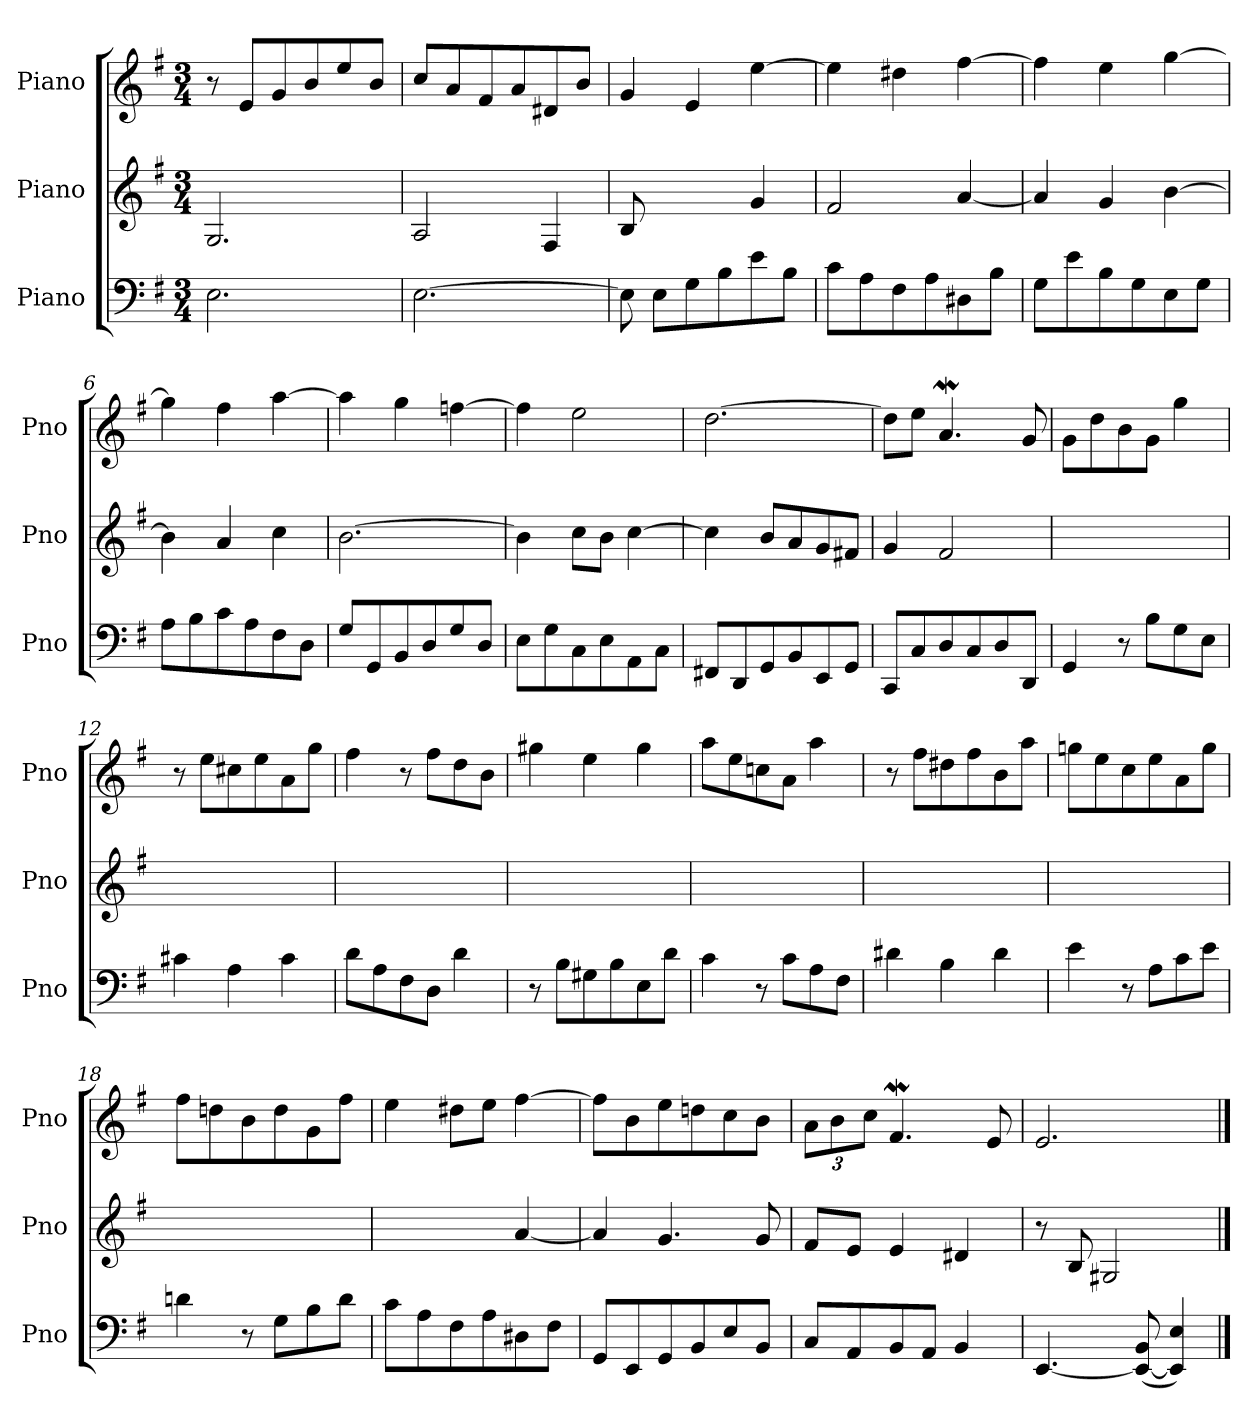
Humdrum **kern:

**kern	**kern	**kern
*part3	*part2	*part1
*staff3	*staff2	*staff1
*I"Piano	*I"Piano	*I"Piano
*I'Pno	*I'Pno	*I'Pno
*clefF4	*clefG2	*clefG2
*k[f#]	*k[f#]	*k[f#]
*e:	*e:	*e:
*M3/4	*M3/4	*M3/4
=1	=1	=1
2.E\	2.G/	8r
.	.	8e/L
.	.	8g/
.	.	8b/
.	.	8ee/
.	.	8b/J
=2	=2	=2
[2.E\	2A/	8cc/L
.	.	8a/
.	.	8f#/
.	.	8a/
.	4F#/	8d#X/
.	.	8b/J
=3	=3	=3
8E\]	8B/	4g/
8E\L	8ryy	.
8G\	4ryy	4e/
8B\	.	.
8e\	4g/	[4ee\
8B\J	.	.
=4	=4	=4
8c\L	2f#/	4ee\]
8A\	.	.
8F#\	.	4dd#X\
8A\	.	.
8D#X\	[4a/	[4ff#\
8B\J	.	.
=5	=5	=5
8G\L	4a/]	4ff#\]
8e\	.	.
8B\	4g/	4ee\
8G\	.	.
8E\	[4b\	[4gg\
8G\J	.	.
=6	=6	=6
8A\L	4b\]	4gg\]
8B\	.	.
8c\	4a/	4ff#\
8A\	.	.
8F#\	4cc\	[4aa\
8D\J	.	.
=7	=7	=7
8G/L	[2.b\	4aa\]
8GG/	.	.
8BB/	.	4gg\
8D/	.	.
8G/	.	[4ffn\
8D/J	.	.
!!LO:LB:g=z
=8	=8	=8
8E\L	4b\]	4ff\]
8G\	.	.
8C\	8cc\L	2ee\
8E\	8b\J	.
8AA\	[4cc\	.
8C\J	.	.
=9	=9	=9
8FF#X/L	4cc\]	[2.dd\
8DD/	.	.
8GG/	8b/L	.
8BB/	8a/	.
8EE/	8g/	.
8GG/J	8f#X/J	.
=10	=10	=10
8CC/L	4g/	8dd\L]
8C/	.	8ee\J
8D/	2f#/	4.aW/
8C/	.	.
8D/	.	.
8DD/J	.	8g/
=11	=11	=11
4GG/	2ryy	8g\L
.	.	8dd\
8r	.	8b\
8B\L	.	8g\J
8G\	4ryy	4gg\
8E\J	.	.
=12	=12	=12
4c#X\	2ryy	8r
.	.	8ee\L
4A\	.	8cc#X\
.	.	8ee\
4c#\	4ryy	8a\
.	.	8gg\J
=13	=13	=13
8d\L	2ryy	4ff#\
8A\	.	.
8F#\	.	8r
8D\J	.	8ff#\L
4d\	4ryy	8dd\
.	.	8b\J
=14	=14	=14
8r	2ryy	4gg#X\
8B\L	.	.
8G#X\	.	4ee\
8B\	.	.
8E\	4ryy	4gg#\
8d\J	.	.
!!LO:LB:g=z
=15	=15	=15
4c\	2ryy	8aa\L
.	.	8ee\
8r	.	8ccn\
8c\L	.	8a\J
8A\	4ryy	4aa\
8F#\J	.	.
=16	=16	=16
4d#X\	2ryy	8r
.	.	8ff#\L
4B\	.	8dd#X\
.	.	8ff#\
4d#\	4ryy	8b\
.	.	8aa\J
=17	=17	=17
4e\	2ryy	8ggn\L
.	.	8ee\
8r	.	8cc\
8A\L	.	8ee\
8c\	4ryy	8a\
8e\J	.	8gg\J
=18	=18	=18
4dn\	2ryy	8ff#\L
.	.	8ddn\
8r	.	8b\
8G\L	.	8dd\
8B\	4ryy	8g\
8d\J	.	8ff#\J
=19	=19	=19
8c\L	2ryy	4ee\
8A\	.	.
8F#\	.	8dd#X\L
8A\	.	8ee\J
8D#X\	[4a/	[4ff#\
8F#\J	.	.
=20	=20	=20
8GG/L	4a/]	8ff#\L]
8EE/	.	8b\
8GG/	4.g/	8ee\
8BB/	.	8ddn\
8E/	.	8cc\
8BB/J	8g/	8b\J
!!LO:LB:g=z
=21	=21	=21
*	*	*Xbrackettup
8C/L	8f#/L	12a\L
.	.	12b\
8AA/	8e/J	.
.	.	12cc\J
8BB/	4e/	4.f#W/
8AA/J	.	.
4BB/	4d#X/	.
.	.	8e/
=22	=22	=22
[4.EE/	8r	2.e/
.	8B/	.
.	2G#X/	.
(>8EE/_ 8BB/	.	.
4EE/] 4E/)	.	.
==	==	==
*-	*-	*-
